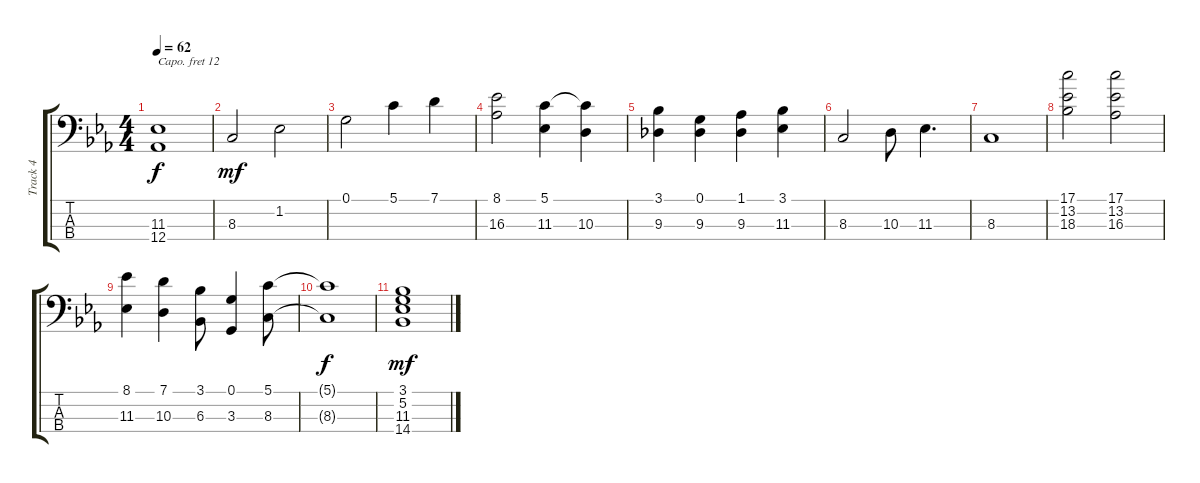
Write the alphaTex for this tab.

\track ("Track 4" "Track 4") {instrument stringensemble1}
\staff {score tabs}
\capo 12
\tuning (G2 D2 E1 Ab0) {hide}
\ts (4 4)
\tempo 62
\clef f4
\ks eb
(11.3 12.4).1{dy f} |
8.3.2{dy mf instrument trumpet} 1.2.2 |
0.1.2 5.1.4 7.1.4 |
(8.1 16.3).2 (5.1 11.3).4 (5.1{t} 10.3).4 |
(3.1 9.3).4 (0.1 9.3).4 (1.1 9.3).4 (3.1 11.3).4 |
8.3.2 10.3.8 11.3.4{d} |
8.3.1 |
(17.1 13.2 18.3).2 (17.1 13.2 16.3).2 |
(8.1 11.3).4 (7.1 10.3).4 (3.1 6.3).8 (0.1 3.3).4 (5.1 8.3).8 |
(5.1{t} 8.3{t}).1{dy f} |
(3.1 5.2 11.3 14.4).1{dy mf}
